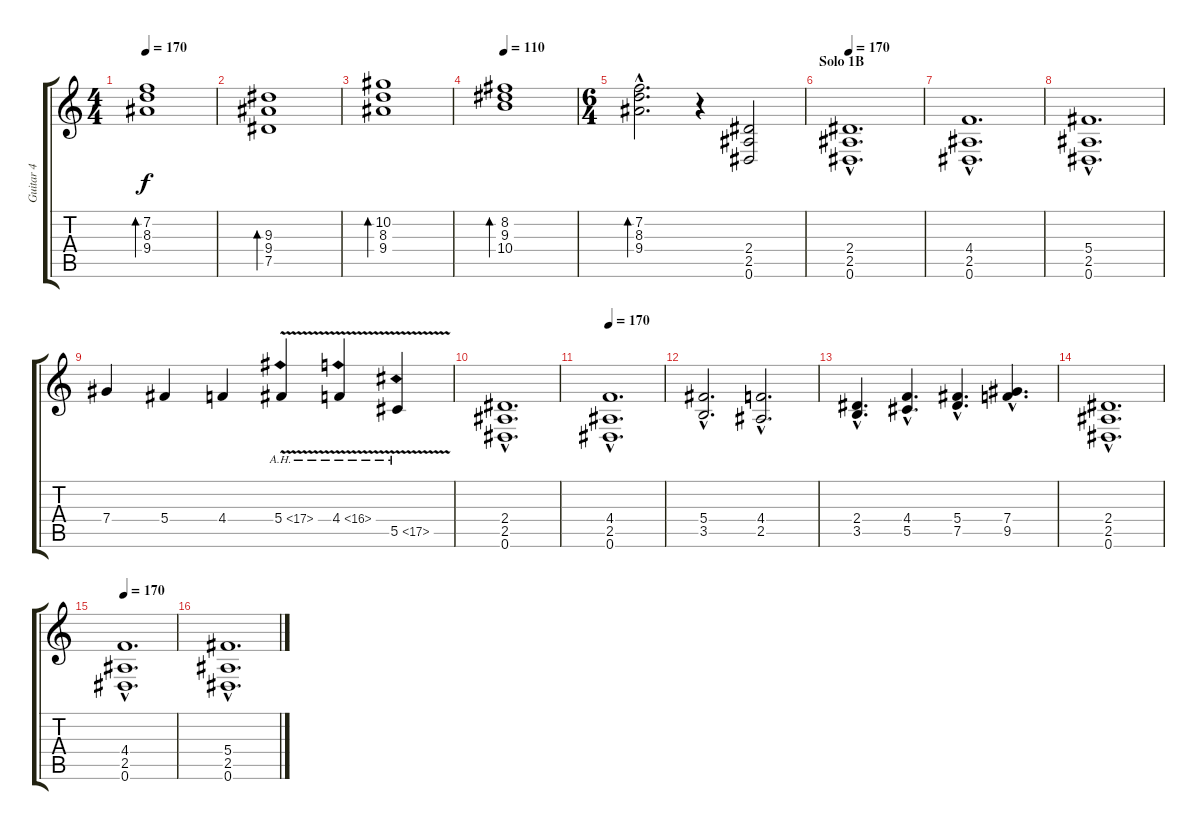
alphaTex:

\track ("Guitar 4" "Guitar 4") {instrument acousticguitarsteel}
\staff {score tabs}
\tuning (Eb4 Bb3 Gb3 Db3 Ab2 Eb2) {hide}
\ts (4 4)
\tempo 170
\clef g2
\ks c
(7.2 8.3 9.4).1{bd 240 dy f} |
(9.3 9.4 7.5).1{bd 240} |
(10.2 8.3 9.4).1{bd 240} |
\tempo 110
(8.2 9.3 10.4).1{bd 240} |
\ts (6 4)
(7.2{hac} 8.3{hac} 9.4{hac}).2{d bd 240} r.4{volume 13 instrument distortionguitar} (2.4 2.5 0.6).2 |
\section ("" "Solo 1B ")
\tempo 170
(2.4{hac} 2.5{hac} 0.6{hac}).1{d} |
(4.4{hac} 2.5{hac} 0.6{hac}).1{d} |
(5.4{hac} 2.5{hac} 0.6{hac}).1{d} |
7.4.4 5.4.4 4.4.4 5.4{ah 12 v}.4 4.4{ah 12 v}.4 5.5{ah 12 v}.4 |
(2.4{hac} 2.5{hac} 0.6{hac}).1{d} |
\tempo 170
(4.4{hac} 2.5{hac} 0.6{hac}).1{d} |
(5.4{hac} 3.5{hac}).2{d} (4.4{hac} 2.5{hac}).2{d} |
(2.4{hac} 3.5{hac}).4{d} (4.4{hac} 5.5{hac}).4{d} (5.4{hac} 7.5{hac}).4{d} (7.4{hac} 9.5{hac}).4{d} |
(2.4{hac} 2.5{hac} 0.6{hac}).1{d} |
\tempo 170
(4.4{hac} 2.5{hac} 0.6{hac}).1{d} |
(5.4{hac} 2.5{hac} 0.6{hac}).1{d}
